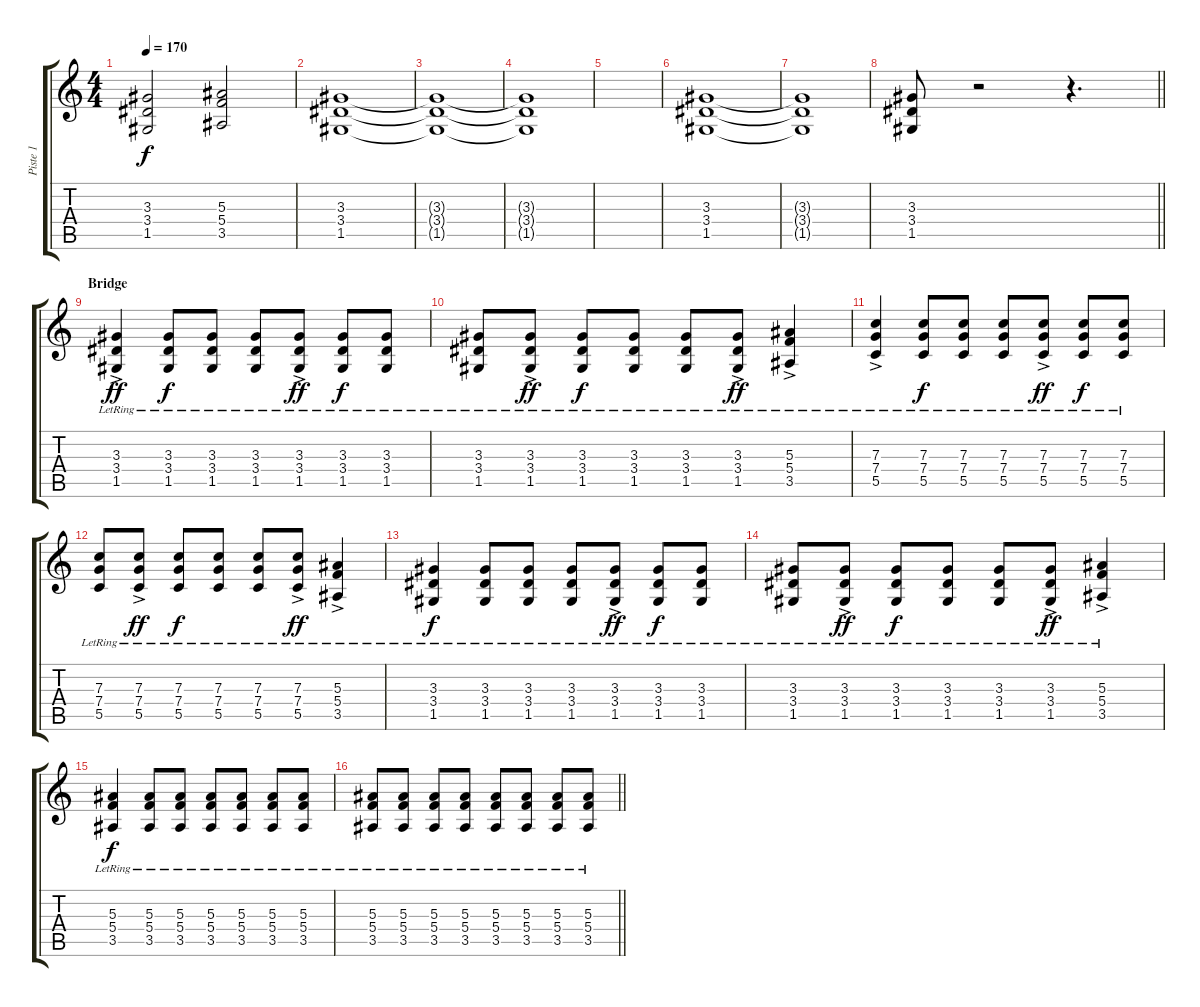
\track ("Piste 1" "Piste 1") {instrument acousticguitarsteel}
\staff {score tabs}
\tuning (D4 A3 F3 C3 G2 C2) {hide}
\ts (4 4)
\tempo 170
\clef g2
\ks c
(3.3 3.4 1.5).2{dy f} (5.3 5.4 3.5).2 |
(3.3 3.4 1.5).1 |
(3.3{t} 3.4{t} 1.5{t}).1 |
(3.3{t} 3.4{t} 1.5{t}).1 |
|
(3.3 3.4 1.5).1 |
(3.3{t} 3.4{t} 1.5{t}).1 |
\barLineRight lightlight
(3.3 3.4 1.5).8 r.2 r.4{d} |
\section ("" "Bridge")
(3.3{ac lr} 3.4{lr} 1.5{lr}).4{dy ff} (3.3{lr} 3.4{lr} 1.5{lr}).8{dy f} (3.3{lr} 3.4{lr} 1.5{lr}).8 (3.3{lr} 3.4{lr} 1.5{lr}).8 (3.3{ac lr} 3.4{lr} 1.5{lr}).8{dy ff} (3.3{lr} 3.4{lr} 1.5{lr}).8{dy f} (3.3{lr} 3.4{lr} 1.5{lr}).8 |
(3.3{lr} 3.4{lr} 1.5{lr}).8 (3.3{ac lr} 3.4{lr} 1.5{lr}).8{dy ff} (3.3{lr} 3.4{lr} 1.5{lr}).8{dy f} (3.3{lr} 3.4{lr} 1.5{lr}).8 (3.3{lr} 3.4{lr} 1.5{lr}).8 (3.3{ac lr} 3.4{lr} 1.5{lr}).8{dy ff} (5.3{ac lr} 5.4{lr} 3.5{lr}).4 |
(7.3{ac lr} 7.4{lr} 5.5{lr}).4 (7.3{lr} 7.4{lr} 5.5{lr}).8{dy f} (7.3{lr} 7.4{lr} 5.5{lr}).8 (7.3{lr} 7.4{lr} 5.5{lr}).8 (7.3{ac lr} 7.4{lr} 5.5{lr}).8{dy ff} (7.3{lr} 7.4{lr} 5.5{lr}).8{dy f} (7.3{lr} 7.4{lr} 5.5{lr}).8 |
(7.3 7.4 5.5{lr}).8 (7.3{ac lr} 7.4{lr} 5.5{lr}).8{dy ff} (7.3{lr} 7.4{lr} 5.5{lr}).8{dy f} (7.3{lr} 7.4{lr} 5.5{lr}).8 (7.3{lr} 7.4{lr} 5.5{lr}).8 (7.3{ac lr} 7.4 5.5).8{dy ff} (5.3 5.4 3.5{ac lr}).4 |
(3.3{lr} 3.4{lr} 1.5{lr}).4{dy f} (3.3{lr} 3.4{lr} 1.5{lr}).8 (3.3{lr} 3.4{lr} 1.5{lr}).8 (3.3{lr} 3.4{lr} 1.5{lr}).8 (3.3{ac lr} 3.4{lr} 1.5{lr}).8{dy ff} (3.3{lr} 3.4{lr} 1.5{lr}).8{dy f} (3.3{lr} 3.4{lr} 1.5{lr}).8 |
(3.3{lr} 3.4{lr} 1.5{lr}).8 (3.3{ac lr} 3.4{lr} 1.5{lr}).8{dy ff} (3.3{lr} 3.4{lr} 1.5{lr}).8{dy f} (3.3{lr} 3.4{lr} 1.5{lr}).8 (3.3{lr} 3.4{lr} 1.5{lr}).8 (3.3{ac lr} 3.4{lr} 1.5{lr}).8{dy ff} (5.3{ac lr} 5.4{lr} 3.5{lr}).4 |
(5.3{lr} 5.4{lr} 3.5{lr}).4{dy f} (5.3{lr} 5.4{lr} 3.5{lr}).8 (5.3{lr} 5.4{lr} 3.5{lr}).8 (5.3{lr} 5.4{lr} 3.5{lr}).8 (5.3{lr} 5.4{lr} 3.5{lr}).8 (5.3{lr} 5.4{lr} 3.5{lr}).8 (5.3{lr} 5.4{lr} 3.5{lr}).8 |
\barLineRight lightlight
(5.3{lr} 5.4{lr} 3.5{lr}).8 (5.3{lr} 5.4{lr} 3.5{lr}).8 (5.3{lr} 5.4{lr} 3.5{lr}).8 (5.3{lr} 5.4{lr} 3.5{lr}).8 (5.3{lr} 5.4{lr} 3.5{lr}).8 (5.3{lr} 5.4{lr} 3.5{lr}).8 (5.3{lr} 5.4{lr} 3.5{lr}).8 (5.3{lr} 5.4{lr} 3.5{lr}).8
